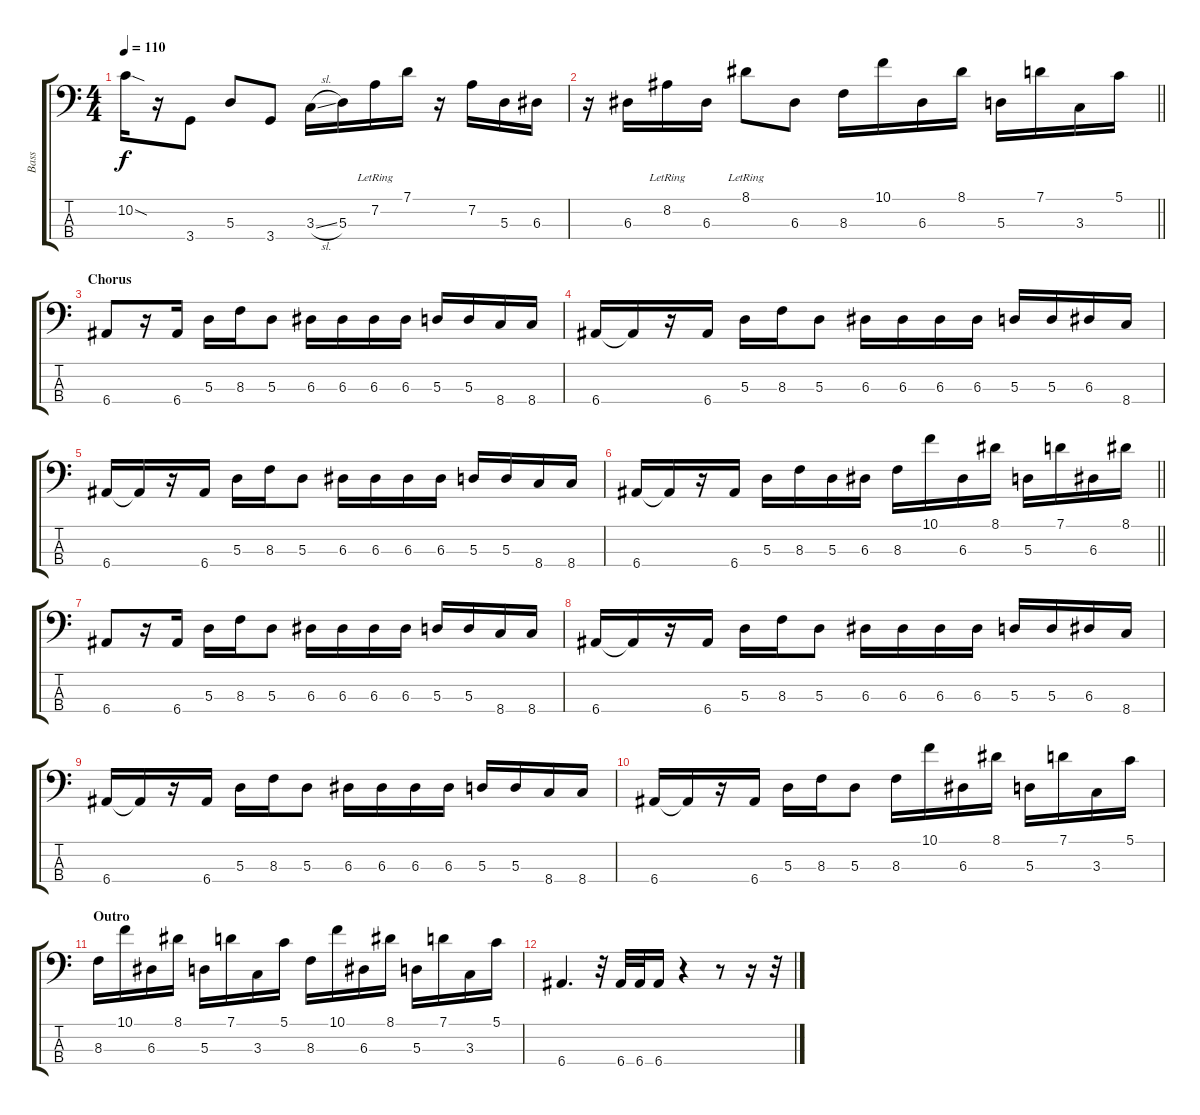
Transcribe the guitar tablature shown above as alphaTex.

\track ("Bass" "Bass") {instrument electricbassfinger}
\staff {score tabs}
\tuning (G2 D2 A1 E1) {hide}
\ts (4 4)
\tempo 110
\clef f4
\ks c
10.2{sod t}.16{dy f} r.16 3.4.8 5.3.8 3.4.8 3.3{sl}.16 5.3.16 7.2{lr}.16 7.1.16 r.16 7.2.16 5.3.16 6.3.16 |
\barLineRight lightlight
r.16 6.3.16 8.2{lr}.16 6.3.16 8.1{lr}.8 6.3.8 8.3.16 10.1.16 6.3.16 8.1.16 5.3.16 7.1.16 3.3.16 5.1.16 |
\section ("" "Chorus")
6.4.8 r.16 6.4.16 5.3.16 8.3.16 5.3.8 6.3.16 6.3.16 6.3.16 6.3.16 5.3.16 5.3.16 8.4.16 8.4.16 |
6.4.16 6.4{t}.16 r.16 6.4.16 5.3.16 8.3.16 5.3.8 6.3.16 6.3.16 6.3.16 6.3.16 5.3.16 5.3.16 6.3.16 8.4.16 |
6.4.16 6.4{t}.16 r.16 6.4.16 5.3.16 8.3.16 5.3.8 6.3.16 6.3.16 6.3.16 6.3.16 5.3.16 5.3.16 8.4.16 8.4.16 |
\barLineRight lightlight
6.4.16 6.4{t}.16 r.16 6.4.16 5.3.16 8.3.16 5.3.16 6.3.16 8.3.16 10.1.16 6.3.16 8.1.16 5.3.16 7.1.16 6.3.16 8.1.16 |
6.4.8 r.16 6.4.16 5.3.16 8.3.16 5.3.8 6.3.16 6.3.16 6.3.16 6.3.16 5.3.16 5.3.16 8.4.16 8.4.16 |
6.4.16 6.4{t}.16 r.16 6.4.16 5.3.16 8.3.16 5.3.8 6.3.16 6.3.16 6.3.16 6.3.16 5.3.16 5.3.16 6.3.16 8.4.16 |
6.4.16 6.4{t}.16 r.16 6.4.16 5.3.16 8.3.16 5.3.8 6.3.16 6.3.16 6.3.16 6.3.16 5.3.16 5.3.16 8.4.16 8.4.16 |
6.4.16 6.4{t}.16 r.16 6.4.16 5.3.16 8.3.16 5.3.8 8.3.16 10.1.16 6.3.16 8.1.16 5.3.16 7.1.16 3.3.16 5.1.16 |
\section ("" "Outro")
8.3.16 10.1.16 6.3.16 8.1.16 5.3.16 7.1.16 3.3.16 5.1.16 8.3.16 10.1.16 6.3.16 8.1.16 5.3.16 7.1.16 3.3.16 5.1.16 |
6.4.4{d} r.32 6.4.32 6.4.32 6.4.16 r.4 r.8 r.16 r.32
